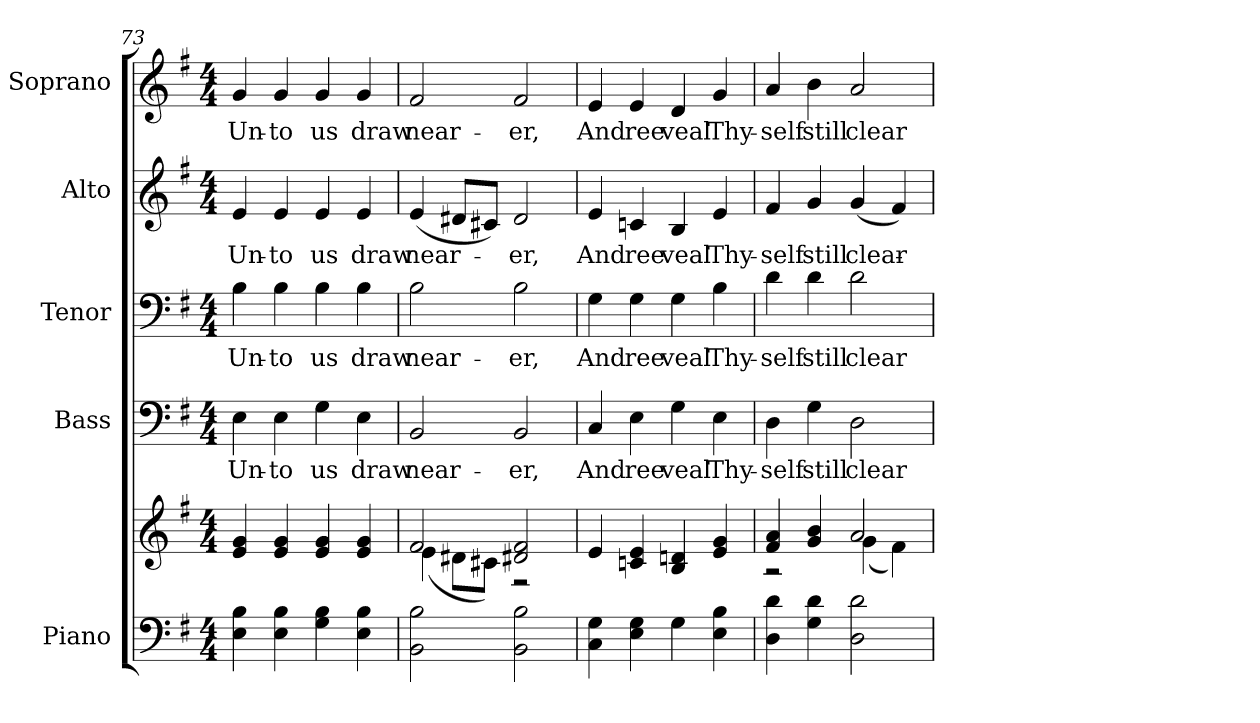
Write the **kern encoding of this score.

**kern	**kern	**kern	**text	**kern	**text	**kern	**text	**kern	**text
*part5	*part5	*part4	*part4	*part3	*part3	*part2	*part2	*part1	*part1
*staff6	*staff5	*staff4	*staff4	*staff3	*staff3	*staff2	*staff2	*staff1	*staff1
*I"Piano	*	*I"Bass	*	*I"Tenor	*	*I"Alto	*	*I"Soprano	*
*I'Pno.	*	*I'B.	*	*I'T.	*	*I'A.	*	*I'S.	*
!!LO:PB:g=z
*clefF4	*clefG2	*clefF4	*	*clefF4	*	*clefG2	*	*clefG2	*
*k[f#]	*k[f#]	*k[f#]	*	*k[f#]	*	*k[f#]	*	*k[f#]	*
*G:	*G:	*G:	*	*G:	*	*G:	*	*G:	*
*M4/4	*M4/4	*M4/4	*	*M4/4	*	*M4/4	*	*M4/4	*
=73	=73	=73	=73	=73	=73	=73	=73	=73	=73
!	!	!	!LO:LY:b:color=#000000	!	!	!	!	!	!
!	!	!	!	!	!LO:LY:b:color=#000000	!	!	!	!
!	!	!	!	!	!	!	!LO:LY:b:color=#000000	!	!
!	!	!	!	!	!	!	!	!	!LO:LY:b:color=#000000
4Ei\ 4Bi	4ei/ 4gi	4Ei\	Un-	4Bi\	Un-	4ei/	Un-	4gi/	Un-
!	!	!	!LO:LY:b:color=#000000	!	!	!	!	!	!
!	!	!	!	!	!LO:LY:b:color=#000000	!	!	!	!
!	!	!	!	!	!	!	!LO:LY:b:color=#000000	!	!
!	!	!	!	!	!	!	!	!	!LO:LY:b:color=#000000
4Ei\ 4Bi	4ei/ 4gi	4Ei\	-to	4Bi\	-to	4ei/	-to	4gi/	-to
!	!	!	!LO:LY:b:color=#000000	!	!	!	!	!	!
!	!	!	!	!	!LO:LY:b:color=#000000	!	!	!	!
!	!	!	!	!	!	!	!LO:LY:b:color=#000000	!	!
!	!	!	!	!	!	!	!	!	!LO:LY:b:color=#000000
4Gi\ 4Bi	4ei/ 4gi	4Gi\	us	4Bi\	us	4ei/	us	4gi/	us
!	!	!	!LO:LY:b:color=#000000	!	!	!	!	!	!
!	!	!	!	!	!LO:LY:b:color=#000000	!	!	!	!
!	!	!	!	!	!	!	!LO:LY:b:color=#000000	!	!
!	!	!	!	!	!	!	!	!	!LO:LY:b:color=#000000
4Ei\ 4Bi	4ei/ 4gi	4Ei\	draw	4Bi\	draw	4ei/	draw	4gi/	draw
=74	=74	=74	=74	=74	=74	=74	=74	=74	=74
*	*^	*	*	*	*	*	*	*	*
!	!	!	!	!LO:LY:b:color=#000000	!	!	!	!	!	!
!	!	!	!	!	!	!LO:LY:b:color=#000000	!	!	!	!
!	!	!	!	!	!	!	!	!LO:LY:b:color=#000000	!	!
!	!	!	!	!	!	!	!	!	!	!LO:LY:b:color=#000000
2BBi\ 2Bi	2f#i/	(4ei\	2BBi/	near-	2Bi\	near-	(4ei/	near-	2f#i/	near-
.	.	8d#Xi\L	.	.	.	.	8d#Xi/L	.	.	.
.	.	8c#Xi\J)	.	.	.	.	8c#Xi/J)	.	.	.
!	!	!	!	!LO:LY:b:color=#000000	!	!	!	!	!	!
!	!	!	!	!	!	!LO:LY:b:color=#000000	!	!	!	!
!	!	!	!	!	!	!	!	!LO:LY:b:color=#000000	!	!
!	!	!	!	!	!	!	!	!	!	!LO:LY:b:color=#000000
2BBi\ 2Bi	2d#Xi/ 2f#i	2r	2BBi/	-er,	2Bi\	-er,	2d#i/	-er,	2f#i/	-er,
*	*v	*v	*	*	*	*	*	*	*	*
=75	=75	=75	=75	=75	=75	=75	=75	=75	=75
*	*^	*	*	*	*	*	*	*	*
!	!	!	!	!LO:LY:b:color=#000000	!	!	!	!	!	!
*	*v	*v	*	*	*	*	*	*	*	*
*	*^	*	*	*	*	*	*	*	*
!	!	!	!	!	!	!LO:LY:b:color=#000000	!	!	!	!
*	*v	*v	*	*	*	*	*	*	*	*
*	*^	*	*	*	*	*	*	*	*
!	!	!	!	!	!	!	!	!LO:LY:b:color=#000000	!	!
*	*v	*v	*	*	*	*	*	*	*	*
*	*^	*	*	*	*	*	*	*	*
!	!	!	!	!	!	!	!	!	!	!LO:LY:b:color=#000000
*	*v	*v	*	*	*	*	*	*	*	*
4Ci\ 4Gi	4ei/	4Ci/	And	4Gi\	And	4ei/	And	4ei/	And
!	!	!	!LO:LY:b:color=#000000	!	!	!	!	!	!
!	!	!	!	!	!LO:LY:b:color=#000000	!	!	!	!
!	!	!	!	!	!	!	!LO:LY:b:color=#000000	!	!
!	!	!	!	!	!	!	!	!	!LO:LY:b:color=#000000
4Ei\ 4Gi	4cni/ 4ei	4Ei\	ree	4Gi\	ree	4cni/	ree	4ei/	ree
!	!	!	!LO:LY:b:color=#000000	!	!	!	!	!	!
!	!	!	!	!	!LO:LY:b:color=#000000	!	!	!	!
!	!	!	!	!	!	!	!LO:LY:b:color=#000000	!	!
!	!	!	!	!	!	!	!	!	!LO:LY:b:color=#000000
4Gi\	4Bi/ 4dni	4Gi\	veal	4Gi\	veal	4Bi/	veal	4di/	veal
!	!	!	!LO:LY:b:color=#000000	!	!	!	!	!	!
!	!	!	!	!	!LO:LY:b:color=#000000	!	!	!	!
!	!	!	!	!	!	!	!LO:LY:b:color=#000000	!	!
!	!	!	!	!	!	!	!	!	!LO:LY:b:color=#000000
4Ei\ 4Bi	4ei/ 4gi	4Ei\	Thy-	4Bi\	Thy-	4ei/	Thy-	4gi/	Thy-
!!LO:PB:g=z
=76	=76	=76	=76	=76	=76	=76	=76	=76	=76
*	*^	*	*	*	*	*	*	*	*
!	!	!	!	!LO:LY:b:color=#000000	!	!	!	!	!	!
!	!	!	!	!	!	!LO:LY:b:color=#000000	!	!	!	!
!	!	!	!	!	!	!	!	!LO:LY:b:color=#000000	!	!
!	!	!	!	!	!	!	!	!	!	!LO:LY:b:color=#000000
4Di\ 4di	4f#i/ 4ai	2r	4Di\	-self	4di\	-self	4f#i/	-self	4ai/	-self
!	!	!	!	!LO:LY:b:color=#000000	!	!	!	!	!	!
!	!	!	!	!	!	!LO:LY:b:color=#000000	!	!	!	!
!	!	!	!	!	!	!	!	!LO:LY:b:color=#000000	!	!
!	!	!	!	!	!	!	!	!	!	!LO:LY:b:color=#000000
4Gi\ 4di	4gi/ 4bi	.	4Gi\	still	4di\	still	4gi/	still	4bi\	still
!	!	!	!	!LO:LY:b:color=#000000	!	!	!	!	!	!
!	!	!	!	!	!	!LO:LY:b:color=#000000	!	!	!	!
!	!	!	!	!	!	!	!	!LO:LY:b:color=#000000	!	!
!	!	!	!	!	!	!	!	!	!	!LO:LY:b:color=#000000
2Di\ 2di	2ai/	(4gi\	2Di\	clear-	2di\	clear-	(4gi/	clear-	2ai/	clear-
.	.	4f#i\)	.	.	.	.	4f#i/)	.	.	.
*	*v	*v	*	*	*	*	*	*	*	*
=	=	=	=	=	=	=	=	=	=
*-	*-	*-	*-	*-	*-	*-	*-	*-	*-
